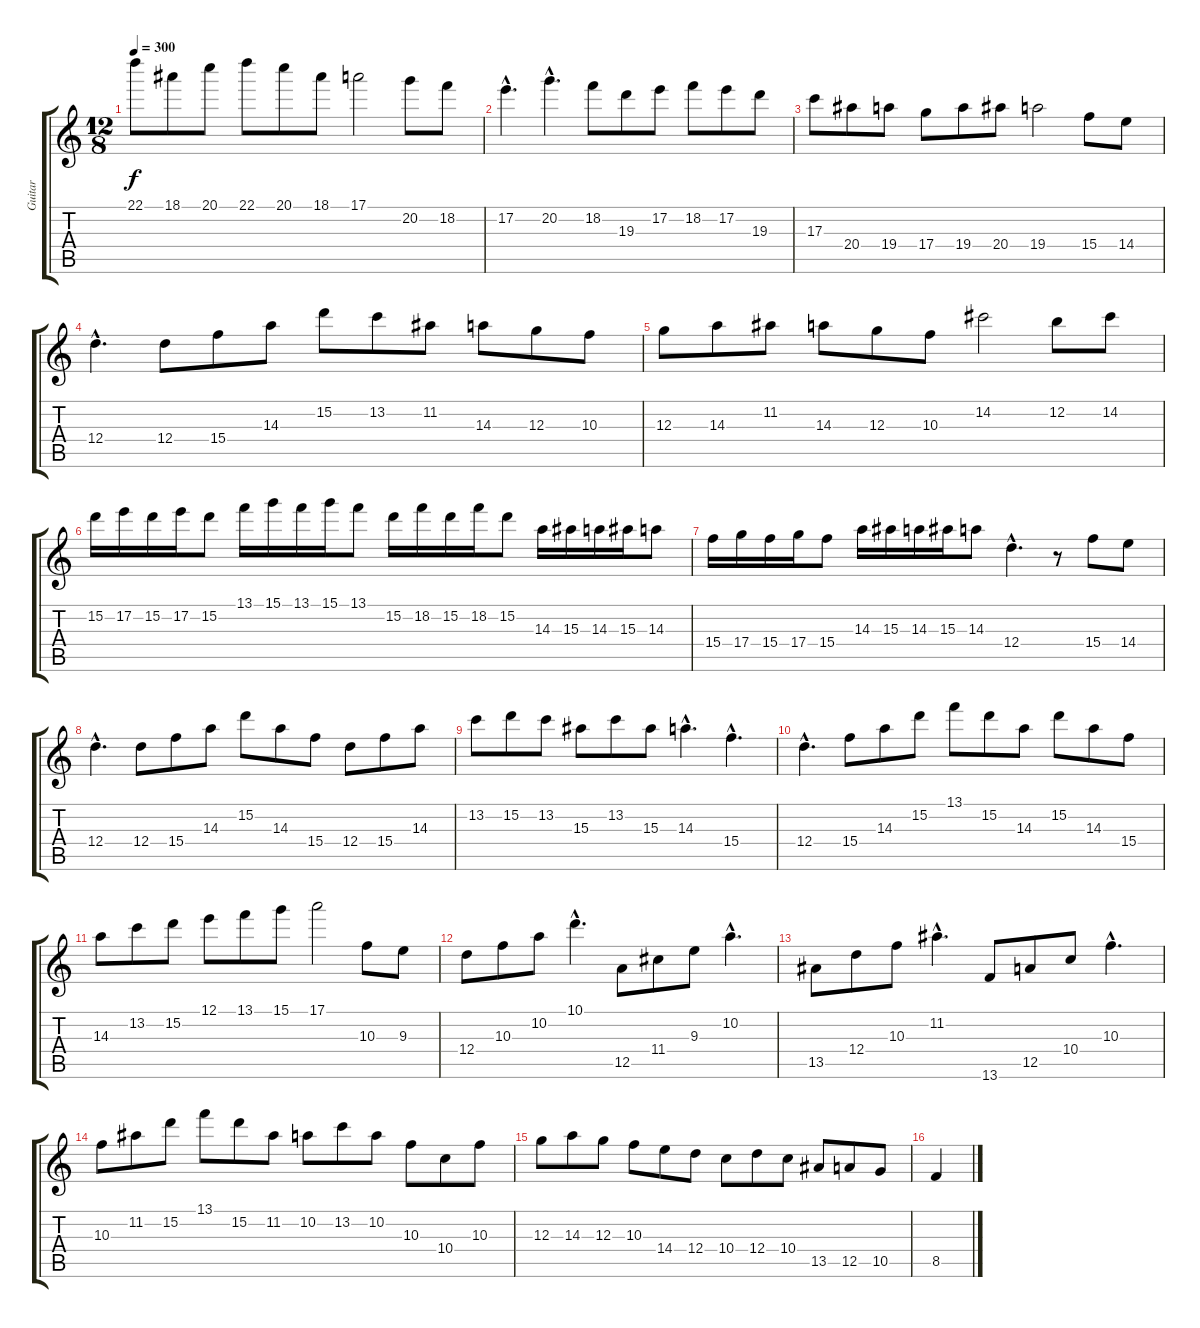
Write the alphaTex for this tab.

\track ("Guitar" "Guitar") {instrument distortionguitar}
\staff {score tabs}
\tuning (E4 B3 G3 D3 A2 E2) {hide}
\ts (12 8)
\tempo 300
\clef g2
\ks c
22.1.8{dy f} 18.1.8 20.1.8 22.1.8 20.1.8 18.1.8 17.1.2 20.2.8 18.2.8 |
17.2{hac}.4{d} 20.2{hac}.4{d} 18.2.8 19.3.8 17.2.8 18.2.8 17.2.8 19.3.8 |
17.3.8 20.4.8 19.4.8 17.4.8 19.4.8 20.4.8 19.4.2 15.4.8 14.4.8 |
12.4{hac}.4{d} 12.4.8 15.4.8 14.3.8 15.2.8 13.2.8 11.2.8 14.3.8 12.3.8 10.3.8 |
12.3.8 14.3.8 11.2.8 14.3.8 12.3.8 10.3.8 14.2.2 12.2.8 14.2.8 |
15.2.16 17.2.16 15.2.16 17.2.16 15.2.8 13.1.16 15.1.16 13.1.16 15.1.16 13.1.8 15.2.16 18.2.16 15.2.16 18.2.16 15.2.8 14.3.16 15.3.16 14.3.16 15.3.16 14.3.8 |
15.4.16 17.4.16 15.4.16 17.4.16 15.4.8 14.3.16 15.3.16 14.3.16 15.3.16 14.3.8 12.4{hac}.4{d} r.8 15.4.8 14.4.8 |
12.4{hac}.4{d} 12.4.8 15.4.8 14.3.8 15.2.8 14.3.8 15.4.8 12.4.8 15.4.8 14.3.8 |
13.2.8 15.2.8 13.2.8 15.3.8 13.2.8 15.3.8 14.3{hac}.4{d} 15.4{hac}.4{d} |
12.4{hac}.4{d} 15.4.8 14.3.8 15.2.8 13.1.8 15.2.8 14.3.8 15.2.8 14.3.8 15.4.8 |
14.3.8 13.2.8 15.2.8 12.1.8 13.1.8 15.1.8 17.1.2 10.3.8 9.3.8 |
12.4.8 10.3.8 10.2.8 10.1{hac}.4{d} 12.5.8 11.4.8 9.3.8 10.2{hac}.4{d} |
13.5.8 12.4.8 10.3.8 11.2{hac}.4{d} 13.6.8 12.5.8 10.4.8 10.3{hac}.4{d} |
10.3.8 11.2.8 15.2.8 13.1.8 15.2.8 11.2.8 10.2.8 13.2.8 10.2.8 10.3.8 10.4.8 10.3.8 |
12.3.8 14.3.8 12.3.8 10.3.8 14.4.8 12.4.8 10.4.8 12.4.8 10.4.8 13.5.8 12.5.8 10.5.8 |
8.5.4
